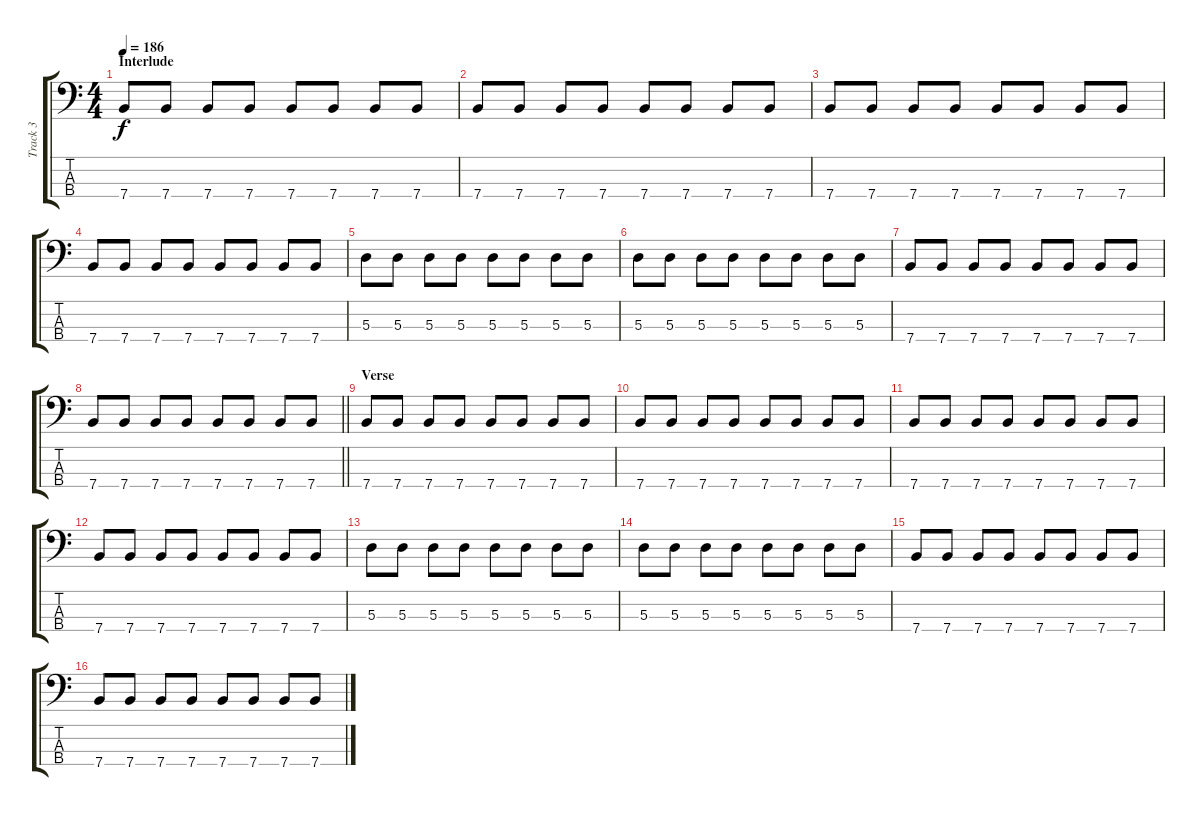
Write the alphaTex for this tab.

\track ("Track 3" "Track 3") {instrument electricbassfinger}
\staff {score tabs}
\tuning (G2 D2 A1 E1) {hide}
\ts (4 4)
\section ("" "Interlude")
\tempo 186
\clef f4
\ks c
7.4.8{dy f} 7.4.8 7.4.8 7.4.8 7.4.8 7.4.8 7.4.8 7.4.8 |
7.4.8 7.4.8 7.4.8 7.4.8 7.4.8 7.4.8 7.4.8 7.4.8 |
7.4.8 7.4.8 7.4.8 7.4.8 7.4.8 7.4.8 7.4.8 7.4.8 |
7.4.8 7.4.8 7.4.8 7.4.8 7.4.8 7.4.8 7.4.8 7.4.8 |
5.3.8 5.3.8 5.3.8 5.3.8 5.3.8 5.3.8 5.3.8 5.3.8 |
5.3.8 5.3.8 5.3.8 5.3.8 5.3.8 5.3.8 5.3.8 5.3.8 |
7.4.8 7.4.8 7.4.8 7.4.8 7.4.8 7.4.8 7.4.8 7.4.8 |
\barLineRight lightlight
7.4.8 7.4.8 7.4.8 7.4.8 7.4.8 7.4.8 7.4.8 7.4.8 |
\section ("" "Verse")
7.4.8 7.4.8 7.4.8 7.4.8 7.4.8 7.4.8 7.4.8 7.4.8 |
7.4.8 7.4.8 7.4.8 7.4.8 7.4.8 7.4.8 7.4.8 7.4.8 |
7.4.8 7.4.8 7.4.8 7.4.8 7.4.8 7.4.8 7.4.8 7.4.8 |
7.4.8 7.4.8 7.4.8 7.4.8 7.4.8 7.4.8 7.4.8 7.4.8 |
5.3.8 5.3.8 5.3.8 5.3.8 5.3.8 5.3.8 5.3.8 5.3.8 |
5.3.8 5.3.8 5.3.8 5.3.8 5.3.8 5.3.8 5.3.8 5.3.8 |
7.4.8 7.4.8 7.4.8 7.4.8 7.4.8 7.4.8 7.4.8 7.4.8 |
7.4.8 7.4.8 7.4.8 7.4.8 7.4.8 7.4.8 7.4.8 7.4.8
